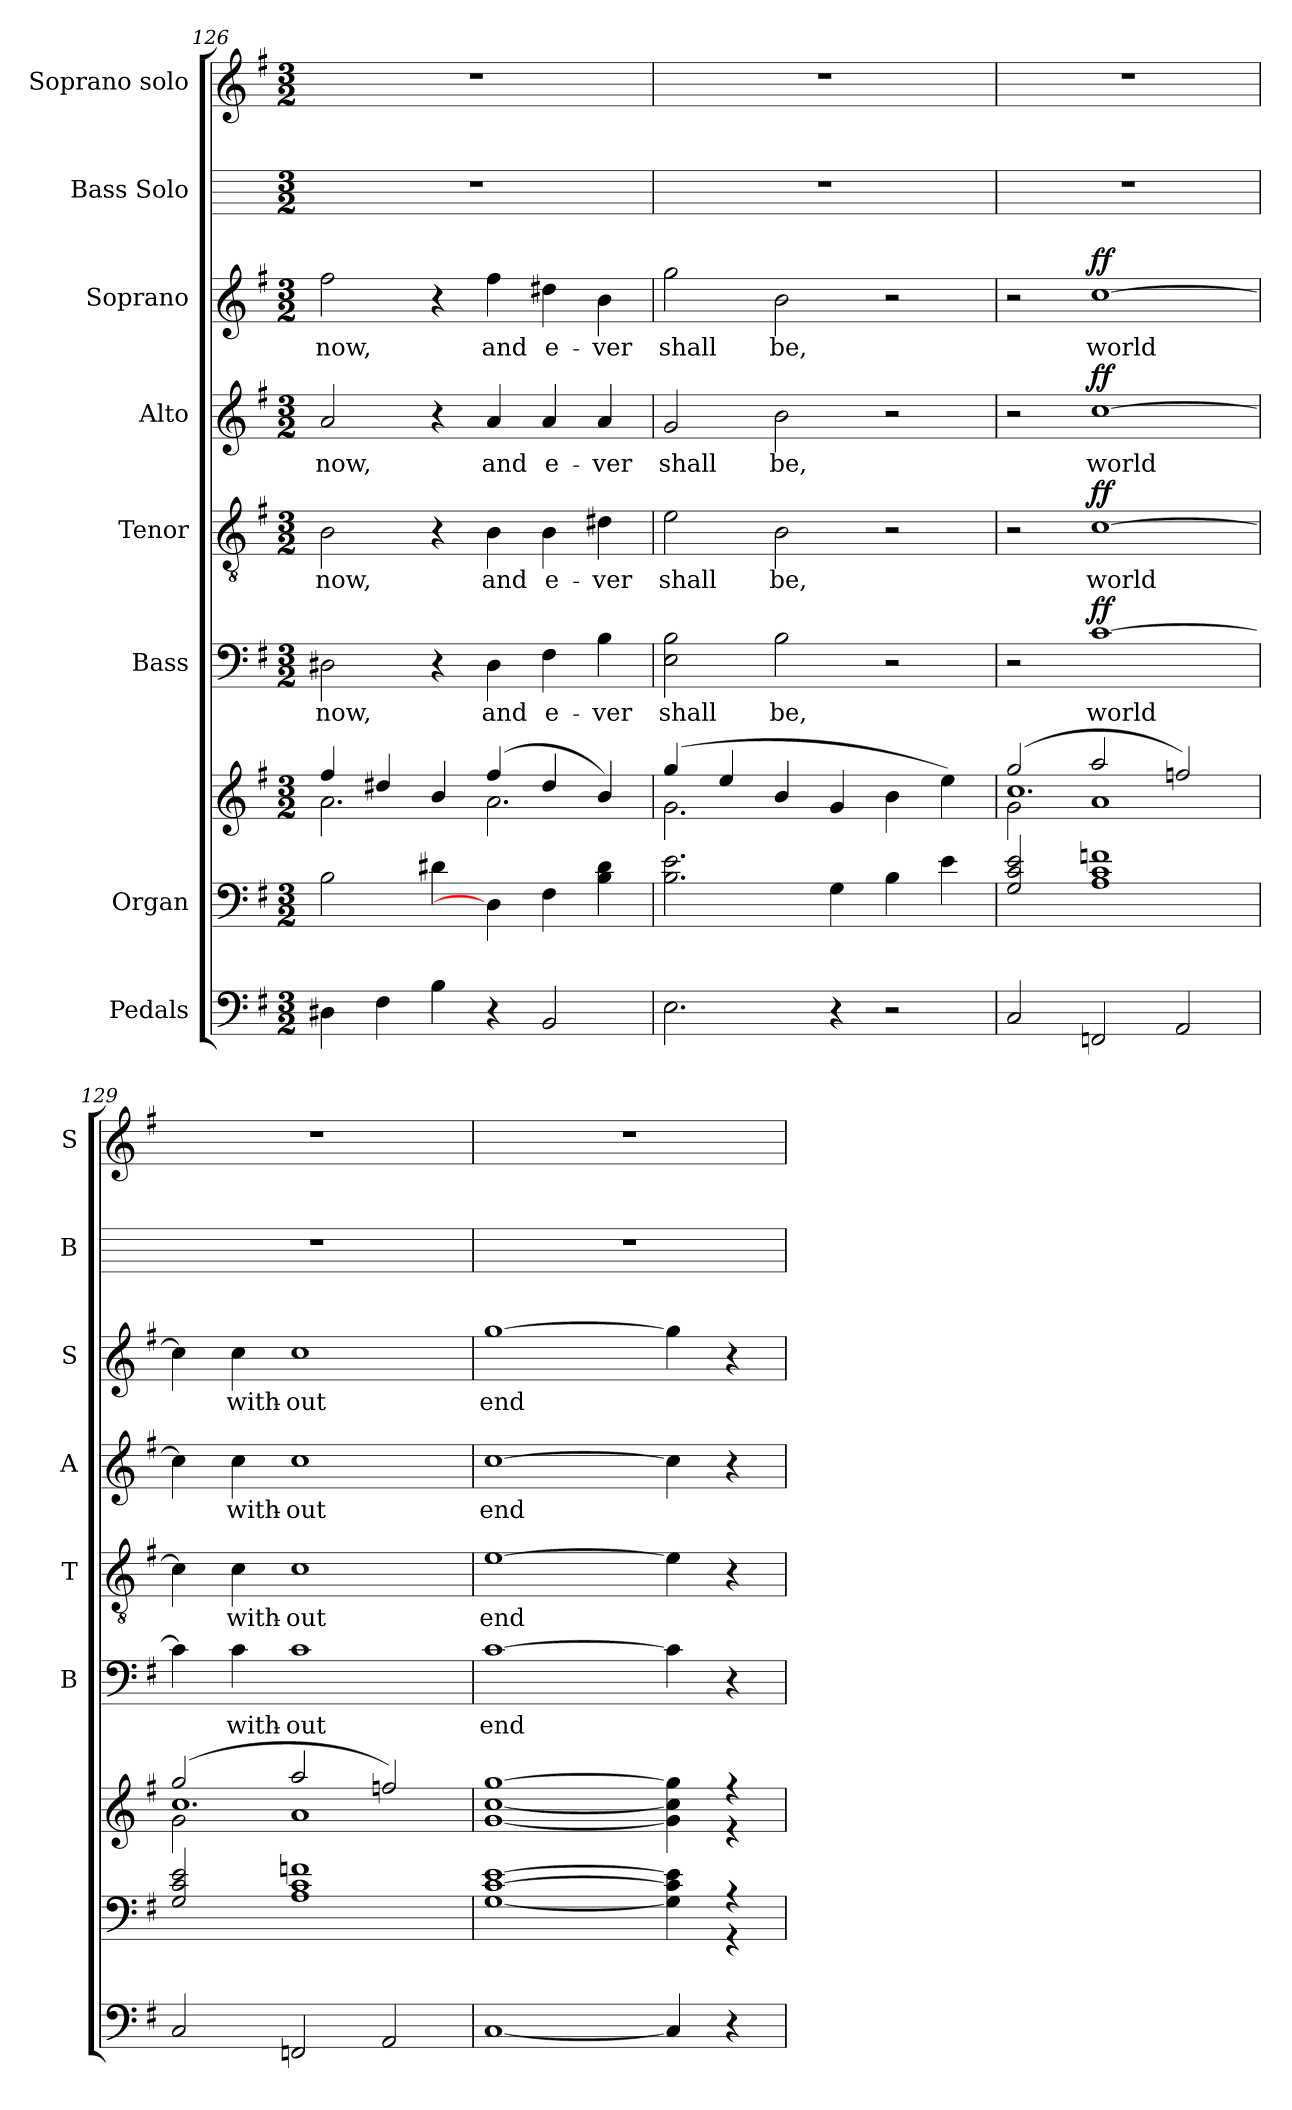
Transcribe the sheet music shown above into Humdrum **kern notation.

**kern	**kern	**kern	**dynam	**kern	**text	**dynam	**kern	**text	**dynam	**kern	**text	**dynam	**kern	**text	**dynam	**kern	**kern
*part8	*part7	*part7	*part7	*part6	*part6	*part6	*part5	*part5	*part5	*part4	*part4	*part4	*part3	*part3	*part3	*part2	*part1
*staff9	*staff8	*staff7	*staff7/8	*staff6	*staff6	*staff6	*staff5	*staff5	*staff5	*staff4	*staff4	*staff4	*staff3	*staff3	*staff3	*staff2	*staff1
*I"Pedals	*I"Organ	*	*	*I"Bass	*	*	*I"Tenor	*	*	*I"Alto	*	*	*I"Soprano	*	*	*I"Bass Solo	*I"Soprano solo
*	*	*	*	*I'B	*	*	*I'T	*	*	*I'A	*	*	*I'S	*	*	*I'B	*I'S
*clefF4	*clefF4	*clefG2	*	*clefF4	*	*	*clefGv2	*	*	*clefG2	*	*	*clefG2	*	*	*	*clefG2
*k[f#]	*k[f#]	*k[f#]	*	*k[f#]	*	*	*k[f#]	*	*	*k[f#]	*	*	*k[f#]	*	*	*	*k[f#]
*G:	*G:	*G:	*	*G:	*	*	*G:	*	*	*G:	*	*	*G:	*	*	*	*G:
*M3/2	*M3/2	*M3/2	*	*M3/2	*	*	*M3/2	*	*	*M3/2	*	*	*M3/2	*	*	*M3/2	*M3/2
=126	=126	=126	=126	=126	=126	=126	=126	=126	=126	=126	=126	=126	=126	=126	=126	=126	=126
*	*^	*^	*	*	*	*	*	*	*	*	*	*	*	*	*	*	*
*	*	*	*	*^	*	*	*	*	*	*	*	*	*	*	*	*	*	*	*
!	!	!LO:N:vis=1	!	!	!LO:N:vis=1	!LO:HP:b	!	!LO:LY:b	!	!	!LO:LY:b	!	!	!LO:LY:b	!	!	!LO:LY:b	!	!	!
4D#X	2B	1.ryy	4ff#/	2.a\	1.ryy	<	2D#X	now,	.	2B	now,	.	2a	now,	.	2ff#	now,	.	1.r	1.r
4F#	.	.	4dd#X/	.	.	.	.	.	.	.	.	.	.	.	.	.	.	.	.	.
4B	4d#X	.	4b/	.	.	.	4r	.	.	4r	.	.	4r	.	.	4r	.	.	.	.
!	!	!	!	!	!	!	!	!LO:LY:b	!	!	!LO:LY:b	!	!	!LO:LY:b	!	!	!LO:LY:b	!	!	!
4r	4D#]	.	(>4ff#	2.a\	.	.	4D#	and	.	4B	and	.	4a	and	.	4ff#	and	.	.	.
!	!	!	!	!	!	!	!	!LO:LY:b	!	!	!LO:LY:b	!	!	!LO:LY:b	!	!	!LO:LY:b	!	!	!
2BB	4F#	.	4dd#	.	.	.	4F#	e-	.	4B	e-	.	4a	e-	.	4dd#X	e-	.	.	.
!	!	!	!	!	!	!	!	!LO:LY:b	!	!	!LO:LY:b	!	!	!LO:LY:b	!	!	!LO:LY:b	!	!	!
.	4B 4d#	.	4b)	.	.	.	4B	-ver	.	4d#X	-ver	.	4a	-ver	.	4b	-ver	.	.	.
*	*v	*v	*	*	*	*	*	*	*	*	*	*	*	*	*	*	*	*	*	*
*	*	*v	*v	*v	*	*	*	*	*	*	*	*	*	*	*	*	*	*	*
.	.	.	[	.	.	.	.	.	.	.	.	.	.	.	.	.	.
=127	=127	=127	=127	=127	=127	=127	=127	=127	=127	=127	=127	=127	=127	=127	=127	=127	=127
*	*^	*^	*	*	*	*	*	*	*	*	*	*	*	*	*	*	*
*	*	*	*	*^	*	*	*	*	*	*	*	*	*	*	*	*	*	*	*
!	!	!	!	!	!	!	!	!LO:LY:b	!	!	!LO:LY:b	!	!	!LO:LY:b	!	!	!LO:LY:b	!	!	!
2.E	2.B 2.e	2ryy	(>4gg	2.g\	2ryy	.	2E 2B	shall	.	2e	shall	.	2g	shall	.	2gg	shall	.	1.r	1.r
.	.	.	4ee	.	.	.	.	.	.	.	.	.	.	.	.	.	.	.	.	.
!	!	!	!	!	!	!	!	!LO:LY:b	!	!	!LO:LY:b	!	!	!LO:LY:b	!	!	!LO:LY:b	!	!	!
.	.	2ryy	4b	.	2ryy	.	2B	be,	.	2B	be,	.	2b	be,	.	2b	be,	.	.	.
4r	4G	.	4g	4ryy	.	.	.	.	.	.	.	.	.	.	.	.	.	.	.	.
2r	4B	2ryy	4b	2ryy	2ryy	.	2r	.	.	2r	.	.	2r	.	.	2r	.	.	.	.
.	4e	.	4ee)	.	.	.	.	.	.	.	.	.	.	.	.	.	.	.	.	.
=128	=128	=128	=128	=128	=128	=128	=128	=128	=128	=128	=128	=128	=128	=128	=128	=128	=128	=128	=128	=128
2C	2G 2c 2e	1.ryy	(>2gg	2g\	1.cc	.	2r	.	.	2r	.	.	2r	.	.	2r	.	.	1.r	1.r
!	!	!	!	!	!	!	!	!LO:LY:b	!LO:DY:b	!	!LO:LY:b	!LO:DY:b	!	!LO:LY:b	!LO:DY:b	!	!LO:LY:b	!LO:DY:b	!	!
2FFn	1A 1c 1fn	.	2aa	1a\	.	.	[1c	world	ff	[1c	world	ff	[1cc	world	ff	[1cc	world	ff	.	.
2AA	.	.	2ffn)	.	.	.	.	.	.	.	.	.	.	.	.	.	.	.	.	.
=129	=129	=129	=129	=129	=129	=129	=129	=129	=129	=129	=129	=129	=129	=129	=129	=129	=129	=129	=129	=129
2C	2G 2c 2e	1.ryy	(>2gg	2g\	1.cc	.	4c]	.	.	4c]	.	.	4cc]	.	.	4cc]	.	.	1.r	1.r
!	!	!	!	!	!	!	!	!LO:LY:b	!	!	!LO:LY:b	!	!	!LO:LY:b	!	!	!LO:LY:b	!	!	!
.	.	.	.	.	.	.	4c	with-	.	4c	with-	.	4cc	with-	.	4cc	with-	.	.	.
!	!	!	!	!	!	!	!	!LO:LY:b	!	!	!LO:LY:b	!	!	!LO:LY:b	!	!	!LO:LY:b	!	!	!
2FFn	1A 1c 1fn	.	2aa	1a\	.	.	1c	-out	.	1c	-out	.	1cc	-out	.	1cc	-out	.	.	.
2AA	.	.	2ffn)	.	.	.	.	.	.	.	.	.	.	.	.	.	.	.	.	.
=130	=130	=130	=130	=130	=130	=130	=130	=130	=130	=130	=130	=130	=130	=130	=130	=130	=130	=130	=130	=130
!	!	!	!	!	!	!	!	!LO:LY:b	!	!	!LO:LY:b	!	!	!LO:LY:b	!	!	!LO:LY:b	!	!	!
[1C	[1G [1c [1e	1ryy	[1gg	[1g\ [1cc\	2ryy	.	[1c	end	.	[1e	end	.	[1cc	end	.	[1gg	end	.	1.r	1.r
.	.	.	.	.	2ryy	.	.	.	.	.	.	.	.	.	.	.	.	.	.	.
4C]	4G] 4c] 4e]	4ryy	4g] 4cc] 4gg]	4ryy	2ryy	.	4c]	.	.	4e]	.	.	4cc]	.	.	4gg]	.	.	.	.
4r	4r	4r	4r	4r	.	.	4r	.	.	4r	.	.	4r	.	.	4r	.	.	.	.
*	*v	*v	*	*	*	*	*	*	*	*	*	*	*	*	*	*	*	*	*	*
*	*	*v	*v	*v	*	*	*	*	*	*	*	*	*	*	*	*	*	*	*
=	=	=	=	=	=	=	=	=	=	=	=	=	=	=	=	=	=
*-	*-	*-	*-	*-	*-	*-	*-	*-	*-	*-	*-	*-	*-	*-	*-	*-	*-
